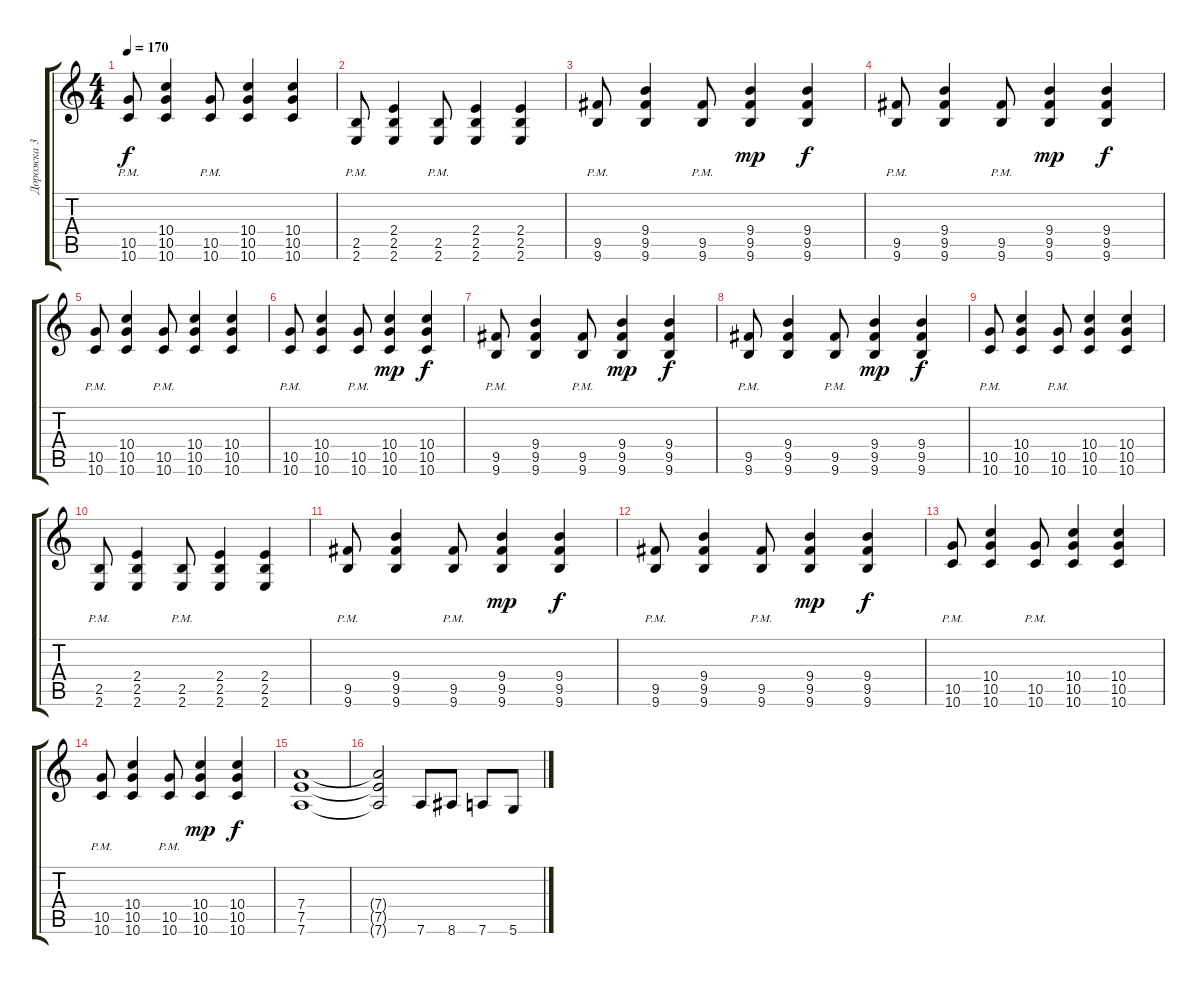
\track ("Дорожка 3" "Дорожка 3") {instrument overdrivenguitar}
\staff {score tabs}
\tuning (E4 B3 G3 D3 A2 D2) {hide}
\ts (4 4)
\tempo 170
\clef g2
\ks c
(10.5{pm} 10.6{pm}).8{dy f} (10.4 10.5 10.6).4 (10.5{pm} 10.6{pm}).8 (10.4 10.5 10.6).4 (10.4 10.5 10.6).4 |
(2.5{pm} 2.6{pm}).8 (2.4 2.5 2.6).4 (2.5{pm} 2.6{pm}).8 (2.4 2.5 2.6).4 (2.4 2.5 2.6).4 |
(9.5{pm} 9.6{pm}).8 (9.4 9.5 9.6).4 (9.5{pm} 9.6{pm}).8 (9.4 9.5 9.6).4{dy mp} (9.4 9.5 9.6).4{dy f} |
(9.5{pm} 9.6{pm}).8 (9.4 9.5 9.6).4 (9.5{pm} 9.6{pm}).8 (9.4 9.5 9.6).4{dy mp} (9.4 9.5 9.6).4{dy f} |
(10.5{pm} 10.6{pm}).8 (10.4 10.5 10.6).4 (10.5{pm} 10.6{pm}).8 (10.4 10.5 10.6).4 (10.4 10.5 10.6).4 |
(10.5{pm} 10.6{pm}).8 (10.4 10.5 10.6).4 (10.5{pm} 10.6{pm}).8 (10.4 10.5 10.6).4{dy mp} (10.4 10.5 10.6).4{dy f} |
(9.5{pm} 9.6{pm}).8 (9.4 9.5 9.6).4 (9.5{pm} 9.6{pm}).8 (9.4 9.5 9.6).4{dy mp} (9.4 9.5 9.6).4{dy f} |
(9.5{pm} 9.6{pm}).8 (9.4 9.5 9.6).4 (9.5{pm} 9.6{pm}).8 (9.4 9.5 9.6).4{dy mp} (9.4 9.5 9.6).4{dy f} |
(10.5{pm} 10.6{pm}).8 (10.4 10.5 10.6).4 (10.5{pm} 10.6{pm}).8 (10.4 10.5 10.6).4 (10.4 10.5 10.6).4 |
(2.5{pm} 2.6{pm}).8 (2.4 2.5 2.6).4 (2.5{pm} 2.6{pm}).8 (2.4 2.5 2.6).4 (2.4 2.5 2.6).4 |
(9.5{pm} 9.6{pm}).8 (9.4 9.5 9.6).4 (9.5{pm} 9.6{pm}).8 (9.4 9.5 9.6).4{dy mp} (9.4 9.5 9.6).4{dy f} |
(9.5{pm} 9.6{pm}).8 (9.4 9.5 9.6).4 (9.5{pm} 9.6{pm}).8 (9.4 9.5 9.6).4{dy mp} (9.4 9.5 9.6).4{dy f} |
(10.5{pm} 10.6{pm}).8 (10.4 10.5 10.6).4 (10.5{pm} 10.6{pm}).8 (10.4 10.5 10.6).4 (10.4 10.5 10.6).4 |
(10.5{pm} 10.6{pm}).8 (10.4 10.5 10.6).4 (10.5{pm} 10.6{pm}).8 (10.4 10.5 10.6).4{dy mp} (10.4 10.5 10.6).4{dy f} |
(7.4 7.5 7.6).1 |
(7.4{t} 7.5{t} 7.6{t}).2 7.6.8 8.6.8 7.6.8 5.6.8
